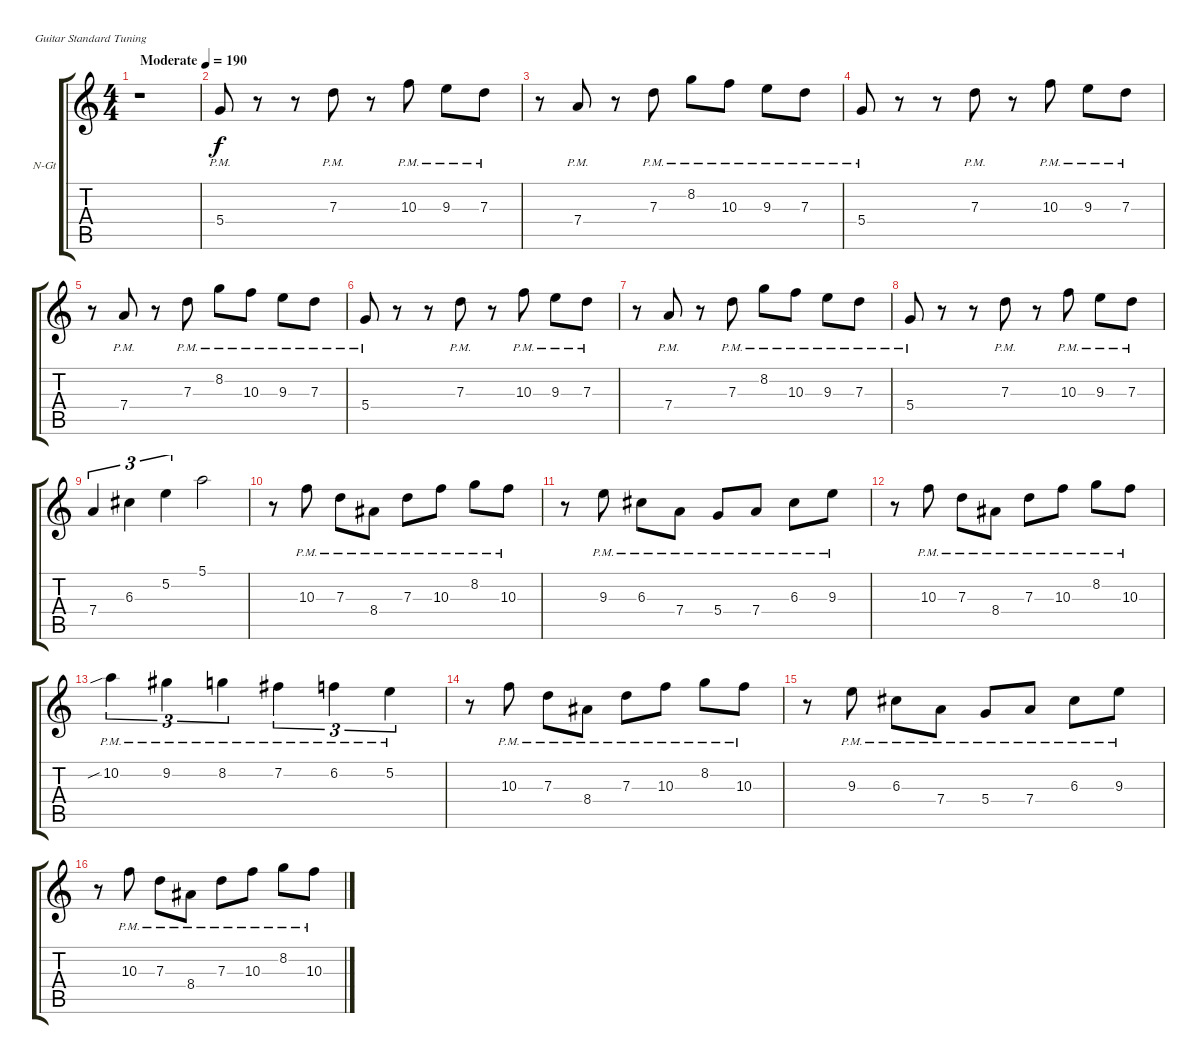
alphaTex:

\bracketExtendMode groupsimilarinstruments
\firstSystemTrackNameOrientation horizontal
\otherSystemsTrackNameOrientation horizontal
\track ("Rodrigo" "N-Gt") {instrument acousticguitarnylon}
\staff {score tabs}
\tuning (E4 B3 G3 D3 A2 E2)
\ts (4 4)
\beaming (8 2 2 2 2)
\tempo (190 "Moderate")
\clef g2
\ks c
r.1{dy f instrument acousticguitarnylon} |
5.4{pm}.8 r.8 r.8 7.3{pm}.8 r.8 10.3{pm}.8 9.3{pm}.8 7.3{pm}.8 |
r.8 7.4{pm}.8 r.8 7.3{pm}.8 8.2{pm}.8 10.3{pm}.8 9.3{pm}.8 7.3{pm}.8 |
5.4{pm}.8 r.8 r.8 7.3{pm}.8 r.8 10.3{pm}.8 9.3{pm}.8 7.3{pm}.8 |
r.8 7.4{pm}.8 r.8 7.3{pm}.8 8.2{pm}.8 10.3{pm}.8 9.3{pm}.8 7.3{pm}.8 |
5.4{pm}.8 r.8 r.8 7.3{pm}.8 r.8 10.3{pm}.8 9.3{pm}.8 7.3{pm}.8 |
r.8 7.4{pm}.8 r.8 7.3{pm}.8 8.2{pm}.8 10.3{pm}.8 9.3{pm}.8 7.3{pm}.8 |
5.4{pm}.8 r.8 r.8 7.3{pm}.8 r.8 10.3{pm}.8 9.3{pm}.8 7.3{pm}.8 |
7.4.4{tu (3 2)} 6.3.4{tu (3 2)} 5.2.4{tu (3 2)} 5.1.2 |
r.8 10.3{pm}.8 7.3{pm}.8 8.4{pm}.8 7.3{pm}.8 10.3{pm}.8 8.2{pm}.8 10.3{pm}.8 |
r.8 9.3{pm}.8 6.3{pm}.8 7.4{pm}.8 5.4{pm}.8 7.4{pm}.8 6.3{pm}.8 9.3{pm}.8 |
r.8 10.3{pm}.8 7.3{pm}.8 8.4{pm}.8 7.3{pm}.8 10.3{pm}.8 8.2{pm}.8 10.3{pm}.8 |
10.2{sib pm}.4{tu (3 2)} 9.2{pm}.4{tu (3 2)} 8.2{pm}.4{tu (3 2)} 7.2{pm}.4{tu (3 2)} 6.2{pm}.4{tu (3 2)} 5.2{pm}.4{tu (3 2)} |
r.8 10.3{pm}.8 7.3{pm}.8 8.4{pm}.8 7.3{pm}.8 10.3{pm}.8 8.2{pm}.8 10.3{pm}.8 |
r.8 9.3{pm}.8 6.3{pm}.8 7.4{pm}.8 5.4{pm}.8 7.4{pm}.8 6.3{pm}.8 9.3{pm}.8 |
r.8 10.3{pm}.8 7.3{pm}.8 8.4{pm}.8 7.3{pm}.8 10.3{pm}.8 8.2{pm}.8 10.3{pm}.8
